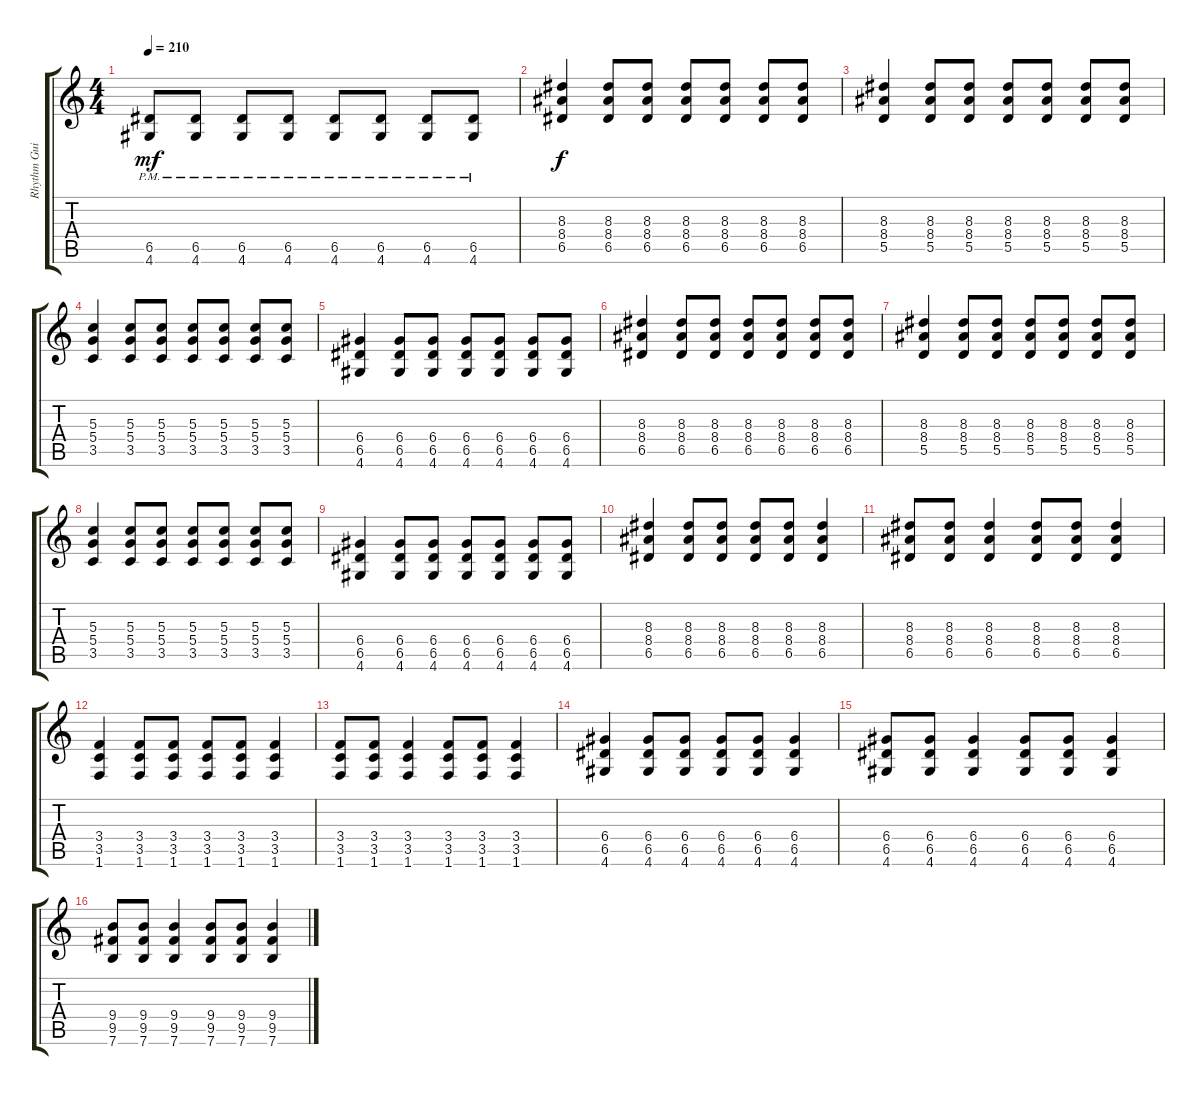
\track ("Rhythm Guitar  " "Rhythm Gui") {instrument overdrivenguitar}
\staff {score tabs}
\tuning (E4 B3 G3 D3 A2 E2) {hide}
\ts (4 4)
\tempo 210
\clef g2
\ks c
(6.5{pm} 4.6{pm}).8{dy mf} (6.5{pm} 4.6{pm}).8 (6.5{pm} 4.6{pm}).8 (6.5{pm} 4.6{pm}).8 (6.5{pm} 4.6{pm}).8 (6.5{pm} 4.6{pm}).8 (6.5{pm} 4.6{pm}).8 (6.5{pm} 4.6{pm}).8 |
(8.3 8.4 6.5).4{dy f} (8.3 8.4 6.5).8 (8.3 8.4 6.5).8 (8.3 8.4 6.5).8 (8.3 8.4 6.5).8 (8.3 8.4 6.5).8 (8.3 8.4 6.5).8 |
(8.3 8.4 5.5).4 (8.3 8.4 5.5).8 (8.3 8.4 5.5).8 (8.3 8.4 5.5).8 (8.3 8.4 5.5).8 (8.3 8.4 5.5).8 (8.3 8.4 5.5).8 |
(5.3 5.4 3.5).4 (5.3 5.4 3.5).8 (5.3 5.4 3.5).8 (5.3 5.4 3.5).8 (5.3 5.4 3.5).8 (5.3 5.4 3.5).8 (5.3 5.4 3.5).8 |
(6.4 6.5 4.6).4 (6.4 6.5 4.6).8 (6.4 6.5 4.6).8 (6.4 6.5 4.6).8 (6.4 6.5 4.6).8 (6.4 6.5 4.6).8 (6.4 6.5 4.6).8 |
(8.3 8.4 6.5).4 (8.3 8.4 6.5).8 (8.3 8.4 6.5).8 (8.3 8.4 6.5).8 (8.3 8.4 6.5).8 (8.3 8.4 6.5).8 (8.3 8.4 6.5).8 |
(8.3 8.4 5.5).4 (8.3 8.4 5.5).8 (8.3 8.4 5.5).8 (8.3 8.4 5.5).8 (8.3 8.4 5.5).8 (8.3 8.4 5.5).8 (8.3 8.4 5.5).8 |
(5.3 5.4 3.5).4 (5.3 5.4 3.5).8 (5.3 5.4 3.5).8 (5.3 5.4 3.5).8 (5.3 5.4 3.5).8 (5.3 5.4 3.5).8 (5.3 5.4 3.5).8 |
(6.4 6.5 4.6).4 (6.4 6.5 4.6).8 (6.4 6.5 4.6).8 (6.4 6.5 4.6).8 (6.4 6.5 4.6).8 (6.4 6.5 4.6).8 (6.4 6.5 4.6).8 |
(8.3 8.4 6.5).4 (8.3 8.4 6.5).8 (8.3 8.4 6.5).8 (8.3 8.4 6.5).8 (8.3 8.4 6.5).8 (8.3 8.4 6.5).4 |
(8.3 8.4 6.5).8 (8.3 8.4 6.5).8 (8.3 8.4 6.5).4 (8.3 8.4 6.5).8 (8.3 8.4 6.5).8 (8.3 8.4 6.5).4 |
(3.4 3.5 1.6).4 (3.4 3.5 1.6).8 (3.4 3.5 1.6).8 (3.4 3.5 1.6).8 (3.4 3.5 1.6).8 (3.4 3.5 1.6).4 |
(3.4 3.5 1.6).8 (3.4 3.5 1.6).8 (3.4 3.5 1.6).4 (3.4 3.5 1.6).8 (3.4 3.5 1.6).8 (3.4 3.5 1.6).4 |
(6.4 6.5 4.6).4 (6.4 6.5 4.6).8 (6.4 6.5 4.6).8 (6.4 6.5 4.6).8 (6.4 6.5 4.6).8 (6.4 6.5 4.6).4 |
(6.4 6.5 4.6).8 (6.4 6.5 4.6).8 (6.4 6.5 4.6).4 (6.4 6.5 4.6).8 (6.4 6.5 4.6).8 (6.4 6.5 4.6).4 |
(9.4 9.5 7.6).8 (9.4 9.5 7.6).8 (9.4 9.5 7.6).4 (9.4 9.5 7.6).8 (9.4 9.5 7.6).8 (9.4 9.5 7.6).4
